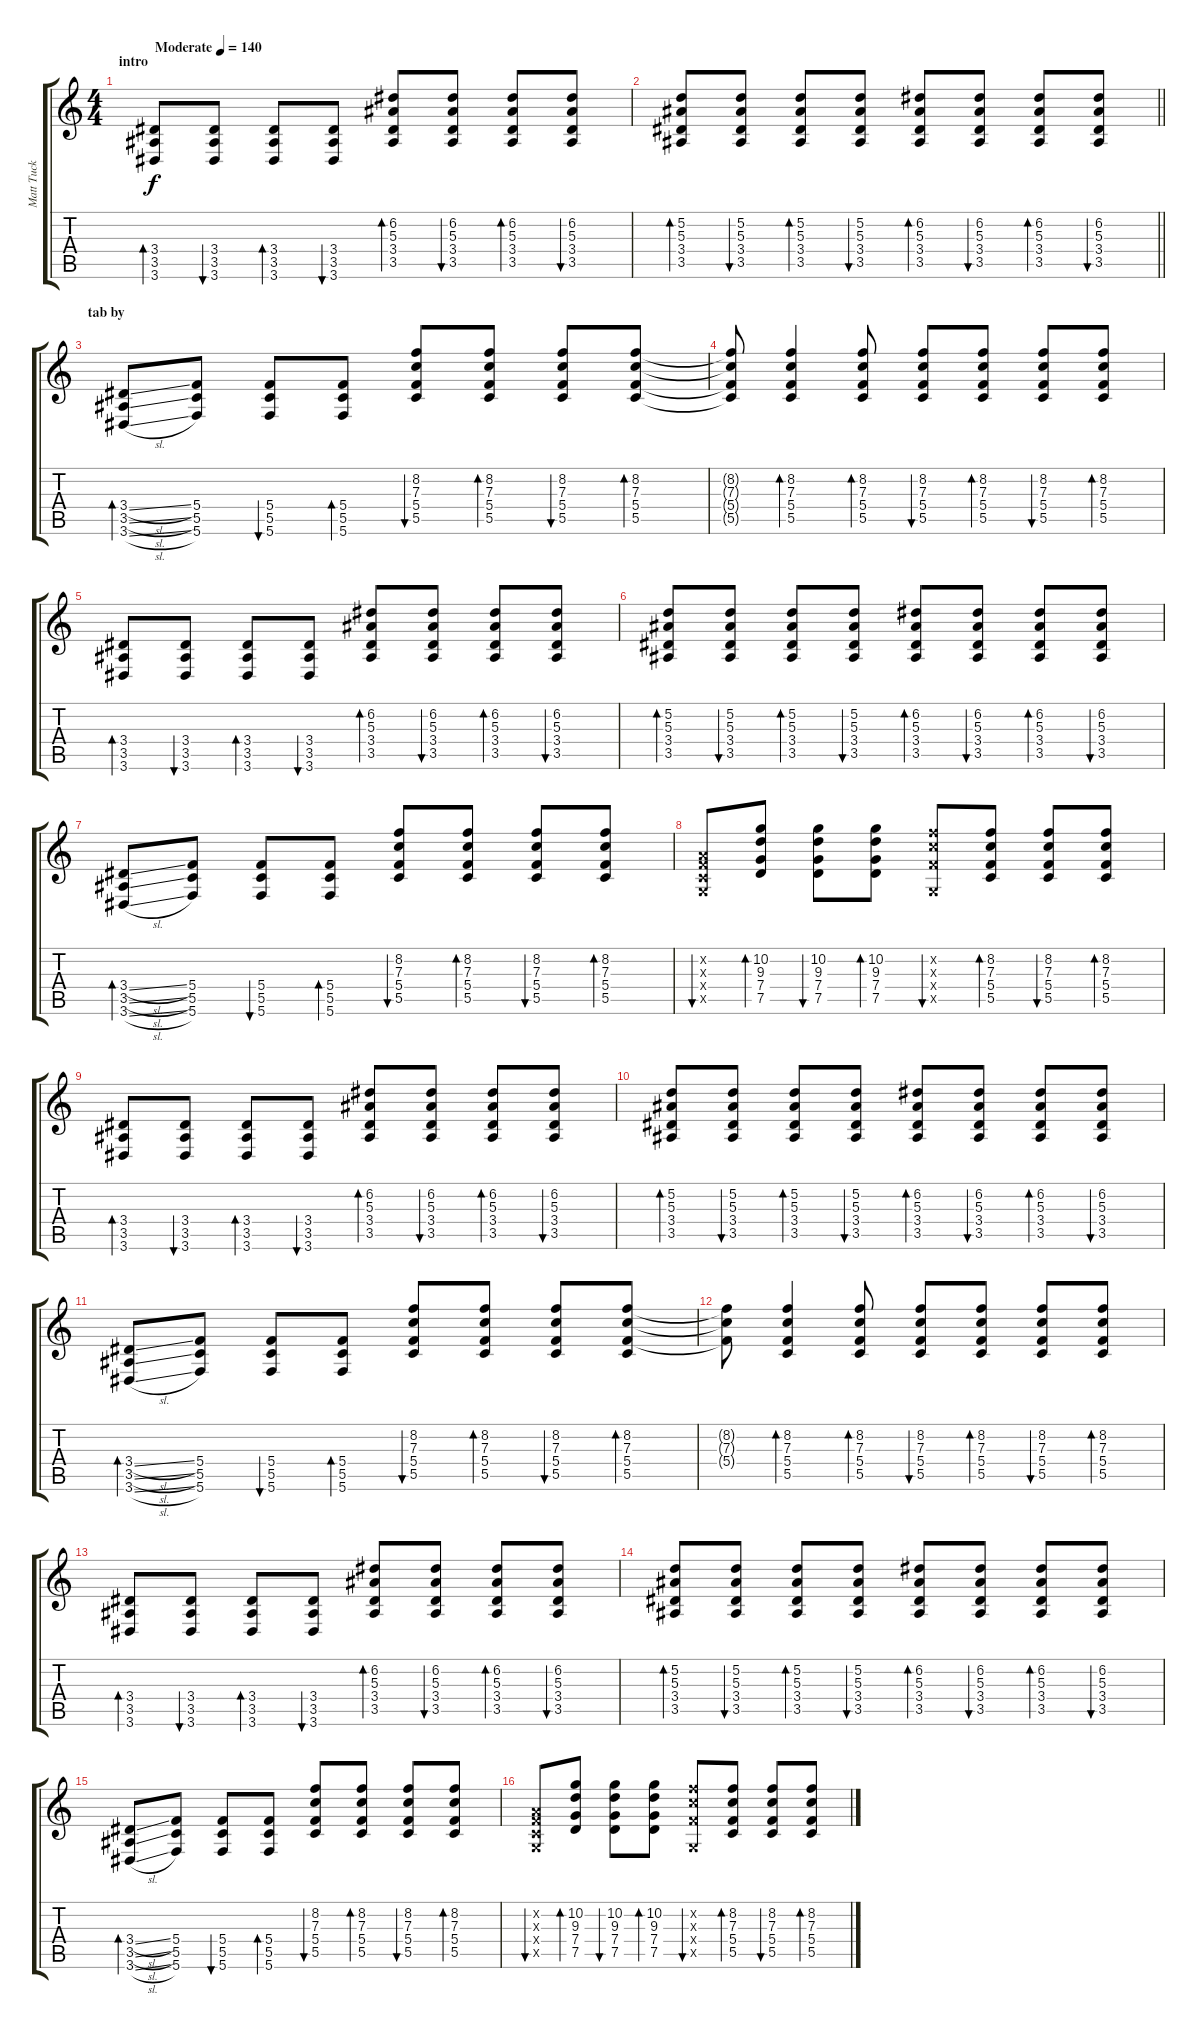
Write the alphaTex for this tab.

\track ("Matt Tuck" "Matt Tuck") {instrument acousticguitarsteel}
\staff {score tabs}
\tuning (D4 A3 F3 C3 G2 C2) {hide}
\ts (4 4)
\section ("" "intro")
\tempo (140 "Moderate")
\clef g2
\ks c
(3.4 3.5 3.6).8{bd 60 dy f instrument acousticguitarsteel} (3.4 3.5 3.6).8{bu 60} (3.4 3.5 3.6).8{bd 60} (3.4 3.5 3.6).8{bu 60} (6.2 5.3 3.4 3.5).8{bd 60} (6.2 5.3 3.4 3.5).8{bu 60} (6.2 5.3 3.4 3.5).8{bd 60} (6.2 5.3 3.4 3.5).8{bu 60} |
\barLineRight lightlight
(5.2 5.3 3.4 3.5).8{bd 60} (5.2 5.3 3.4 3.5).8{bu 60} (5.2 5.3 3.4 3.5).8{bd 60} (5.2 5.3 3.4 3.5).8{bu 60} (6.2 5.3 3.4 3.5).8{bd 60} (6.2 5.3 3.4 3.5).8{bu 60} (6.2 5.3 3.4 3.5).8{bd 60} (6.2 5.3 3.4 3.5).8{bu 60} |
\section ("" "tab by")
(3.4{sl} 3.5{sl} 3.6{sl}).8{bd 60} (5.4 5.5 5.6).8 (5.4 5.5 5.6).8{bu 60} (5.4 5.5 5.6).8{bd 60} (8.2 7.3 5.4 5.5).8{bu 60} (8.2 7.3 5.4 5.5).8{bd 60} (8.2 7.3 5.4 5.5).8{bu 60} (8.2 7.3 5.4 5.5).8{bd 60} |
(8.2{t} 7.3{t} 5.4{t} 5.5{t}).8 (8.2 7.3 5.4 5.5).4{bd 120} (8.2 7.3 5.4 5.5).8{bd 120} (8.2 7.3 5.4 5.5).8{bu 120} (8.2 7.3 5.4 5.5).8{bd 120} (8.2 7.3 5.4 5.5).8{bu 120} (8.2 7.3 5.4 5.5).8{bd 120} |
(3.4 3.5 3.6).8{bd 60} (3.4 3.5 3.6).8{bu 60} (3.4 3.5 3.6).8{bd 60} (3.4 3.5 3.6).8{bu 60} (6.2 5.3 3.4 3.5).8{bd 60} (6.2 5.3 3.4 3.5).8{bu 60} (6.2 5.3 3.4 3.5).8{bd 60} (6.2 5.3 3.4 3.5).8{bu 60} |
(5.2 5.3 3.4 3.5).8{bd 60} (5.2 5.3 3.4 3.5).8{bu 60} (5.2 5.3 3.4 3.5).8{bd 60} (5.2 5.3 3.4 3.5).8{bu 60} (6.2 5.3 3.4 3.5).8{bd 60} (6.2 5.3 3.4 3.5).8{bu 60} (6.2 5.3 3.4 3.5).8{bd 60} (6.2 5.3 3.4 3.5).8{bu 60} |
(3.4{sl} 3.5{sl} 3.6{sl}).8{bd 60} (5.4 5.5 5.6).8 (5.4 5.5 5.6).8{bu 60} (5.4 5.5 5.6).8{bd 60} (8.2 7.3 5.4 5.5).8{bu 60} (8.2 7.3 5.4 5.5).8{bd 60} (8.2 7.3 5.4 5.5).8{bu 60} (8.2 7.3 5.4 5.5).8{bd 60} |
(0.2{x} 0.3{x} 0.4{x} 0.5{x}).8{bu 120} (10.2 9.3 7.4 7.5).8{bd 120} (10.2 9.3 7.4 7.5).8{bu 120} (10.2 9.3 7.4 7.5).8{bd 120} (8.2{x} 7.3{x} 5.4{x} 0.5{x}).8{bu 120} (8.2 7.3 5.4 5.5).8{bd 120} (8.2 7.3 5.4 5.5).8{bu 120} (8.2 7.3 5.4 5.5).8{bd 120} |
(3.4 3.5 3.6).8{bd 60} (3.4 3.5 3.6).8{bu 60} (3.4 3.5 3.6).8{bd 60} (3.4 3.5 3.6).8{bu 60} (6.2 5.3 3.4 3.5).8{bd 60} (6.2 5.3 3.4 3.5).8{bu 60} (6.2 5.3 3.4 3.5).8{bd 60} (6.2 5.3 3.4 3.5).8{bu 60} |
(5.2 5.3 3.4 3.5).8{bd 60} (5.2 5.3 3.4 3.5).8{bu 60} (5.2 5.3 3.4 3.5).8{bd 60} (5.2 5.3 3.4 3.5).8{bu 60} (6.2 5.3 3.4 3.5).8{bd 60} (6.2 5.3 3.4 3.5).8{bu 60} (6.2 5.3 3.4 3.5).8{bd 60} (6.2 5.3 3.4 3.5).8{bu 60} |
(3.4{sl} 3.5{sl} 3.6{sl}).8{bd 60} (5.4 5.5 5.6).8 (5.4 5.5 5.6).8{bu 60} (5.4 5.5 5.6).8{bd 60} (8.2 7.3 5.4 5.5).8{bu 60} (8.2 7.3 5.4 5.5).8{bd 60} (8.2 7.3 5.4 5.5).8{bu 60} (8.2 7.3 5.4 5.5).8{bd 60} |
(8.2{t} 7.3{t} 5.4{t}).8 (8.2 7.3 5.4 5.5).4{bd 120} (8.2 7.3 5.4 5.5).8{bd 120} (8.2 7.3 5.4 5.5).8{bu 120} (8.2 7.3 5.4 5.5).8{bd 120} (8.2 7.3 5.4 5.5).8{bu 120} (8.2 7.3 5.4 5.5).8{bd 120} |
(3.4 3.5 3.6).8{bd 60} (3.4 3.5 3.6).8{bu 60} (3.4 3.5 3.6).8{bd 60} (3.4 3.5 3.6).8{bu 60} (6.2 5.3 3.4 3.5).8{bd 60} (6.2 5.3 3.4 3.5).8{bu 60} (6.2 5.3 3.4 3.5).8{bd 60} (6.2 5.3 3.4 3.5).8{bu 60} |
(5.2 5.3 3.4 3.5).8{bd 60} (5.2 5.3 3.4 3.5).8{bu 60} (5.2 5.3 3.4 3.5).8{bd 60} (5.2 5.3 3.4 3.5).8{bu 60} (6.2 5.3 3.4 3.5).8{bd 60} (6.2 5.3 3.4 3.5).8{bu 60} (6.2 5.3 3.4 3.5).8{bd 60} (6.2 5.3 3.4 3.5).8{bu 60} |
(3.4{sl} 3.5{sl} 3.6{sl}).8{bd 60} (5.4 5.5 5.6).8 (5.4 5.5 5.6).8{bu 60} (5.4 5.5 5.6).8{bd 60} (8.2 7.3 5.4 5.5).8{bu 60} (8.2 7.3 5.4 5.5).8{bd 60} (8.2 7.3 5.4 5.5).8{bu 60} (8.2 7.3 5.4 5.5).8{bd 60} |
(0.2{x} 0.3{x} 0.4{x} 0.5{x}).8{bu 120} (10.2 9.3 7.4 7.5).8{bd 120} (10.2 9.3 7.4 7.5).8{bu 120} (10.2 9.3 7.4 7.5).8{bd 120} (8.2{x} 7.3{x} 5.4{x} 0.5{x}).8{bu 120} (8.2 7.3 5.4 5.5).8{bd 120} (8.2 7.3 5.4 5.5).8{bu 120} (8.2 7.3 5.4 5.5).8{bd 120}
